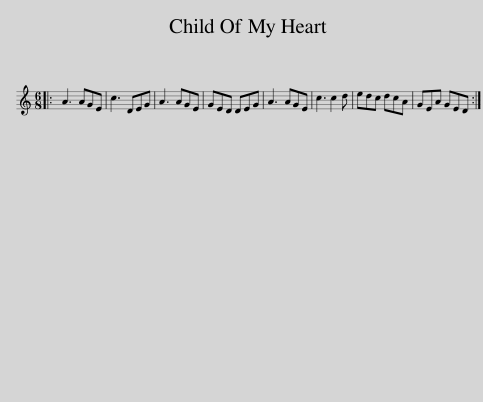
X:1
L:1/8
M:6/8
I:linebreak $
K:C
V:1 treble
V:1
|: A3 AGE | c3 DEG | A3 AGE | GED DEG | A3 AGE | %5
 c3 c2 d | edc dcA | GEA GED :| %8
